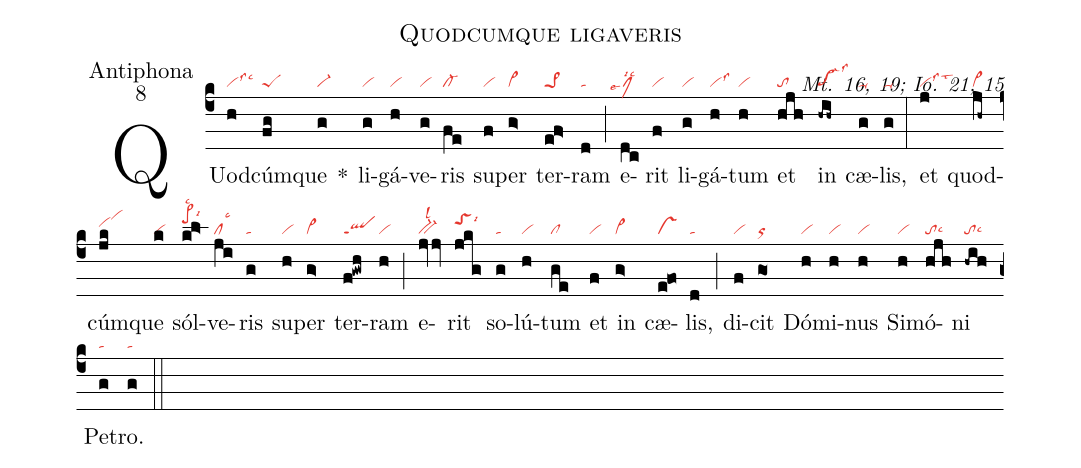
name:Quodcumque ligaveris;
office-part:Antiphona;
mode:8;
commentary:Mt. 16, 19; Io. 21, 15;
nabc-lines:1;
%%
(c4)
QUod(h|vilss3lsc3)cúm(fg|peS)que(g|vi-) *()
li(g|vi)gá(h|vi)ve(g|vi)ris(fe|cl-) su(f|vi)per(g>|vi>) ter(e!f>|pe>1)ram(d|ta) (;)
e(dc|```clMlse4lsi2lsc2)rit(f|vi) li(g|vi)gá(h|vilss3)tum(h|vi) et(hjh|to) in(-hih~|pe->hglss3) cæ(g|ta-)lis,(g|ta-) (:)
et(j|vilss3lst3) quod(jh~|vi>)cúm(jk|vihivihl)que(k|vi) sól(k!l>|pe>hklsc2lsi6)ve(ji|cllsc3)ris(g|ta) su(h|vi)per(g>|vi>) ter(f!gwh|qlppt1)ram(h|vi) (;)
e(jvv|bv-lsl2)rit(jkg|toShjlsi6) so(g|ta)lú(h|vi)tum(ge|cl) et(f|vi) in(g>|vi>) cæ(e!fo|vs)lis,(d|ta) (;)
di(f|vi)cit(go|or) Dó(h|vi)mi(h|vi)nus(h|vi) Si(h|vi)mó(hjh|tolsc6)ni(-hih|tolsc6) Pe(g|ta)tro.(g|ta) (::)
